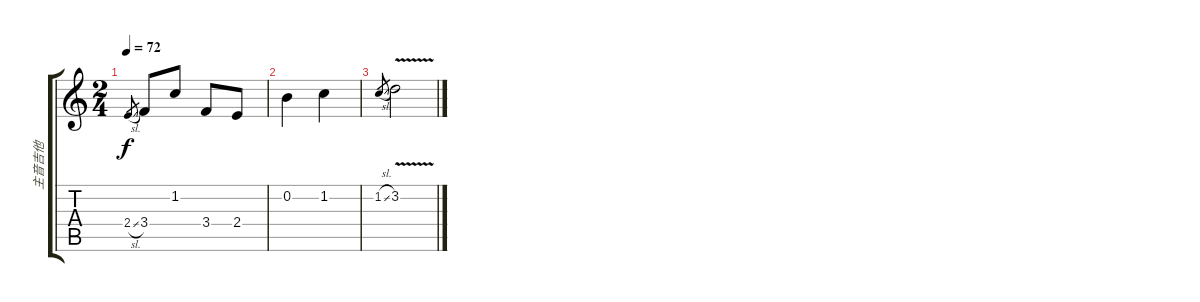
\track ("主音吉他" "主音吉他") {instrument electricguitarjazz}
\staff {score tabs}
\tuning (E4 B3 G3 D3 A2 E2) {hide}
\ts (2 4)
\tempo 72
\clef g2
\ks c
2.4{sl}.8{gr dy f} 3.4.8 1.2.8 3.4.8 2.4.8 |
0.2.4 1.2.4 |
1.2{sl}.8{gr} 3.2{v}.2
